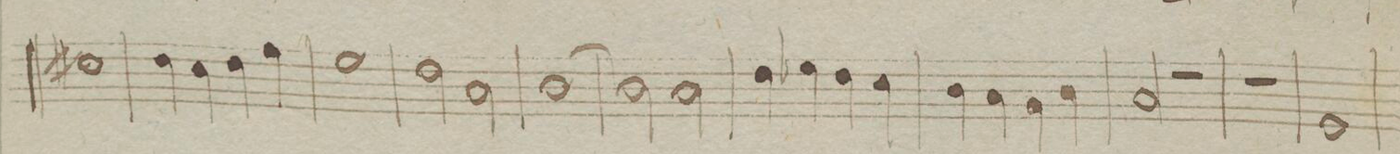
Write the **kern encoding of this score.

**kern	**dynam
*I"Violino 2do	*
*clefG2	*
*k[b-]	*
*met(c|)	*
*M2/2	*
1cc#X	.
=56	=56
4dd\	.
4cc\	.
4dd\	.
4ff\	.
=57	=57
1ee	.
=58	=58
2dd\	.
2a\	.
=59	=59
[1b-	.
=60	=60
2b-\]	.
2a\	.
=61	=61
4dd\	.
4ee-X\	.
4dd\	.
4cc\	.
=62	=62
4b-\	.
4a\	.
4g\	.
4b-\	.
=63	=63
2a/	.
2r	.
=64	=64
1r	.
=65	=65
1e	.
=66	=66
*-	*-
